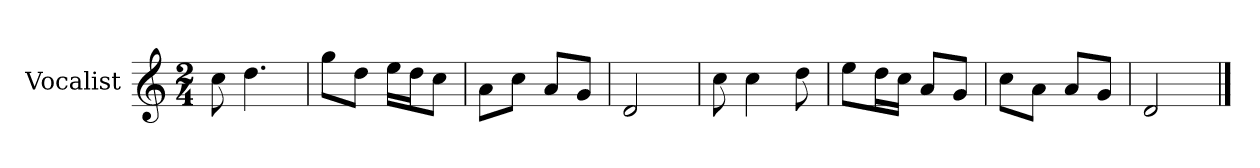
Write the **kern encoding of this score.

**kern
*part1
*staff1
*I"Vocalist
*k[]
*C:
*M2/4
=
8cc
4.dd
=1
8ggL
8ddJ
16eeLL
16ddJ
8ccJ
=2
8aL
8ccJ
8aL
8gJ
=3
2d
=4
8cc
4cc
8dd
=5
8eeL
16ddL
16ccJJ
8aL
8gJ
=6
8ccL
8aJ
8aL
8gJ
=7
2d
==
*-
